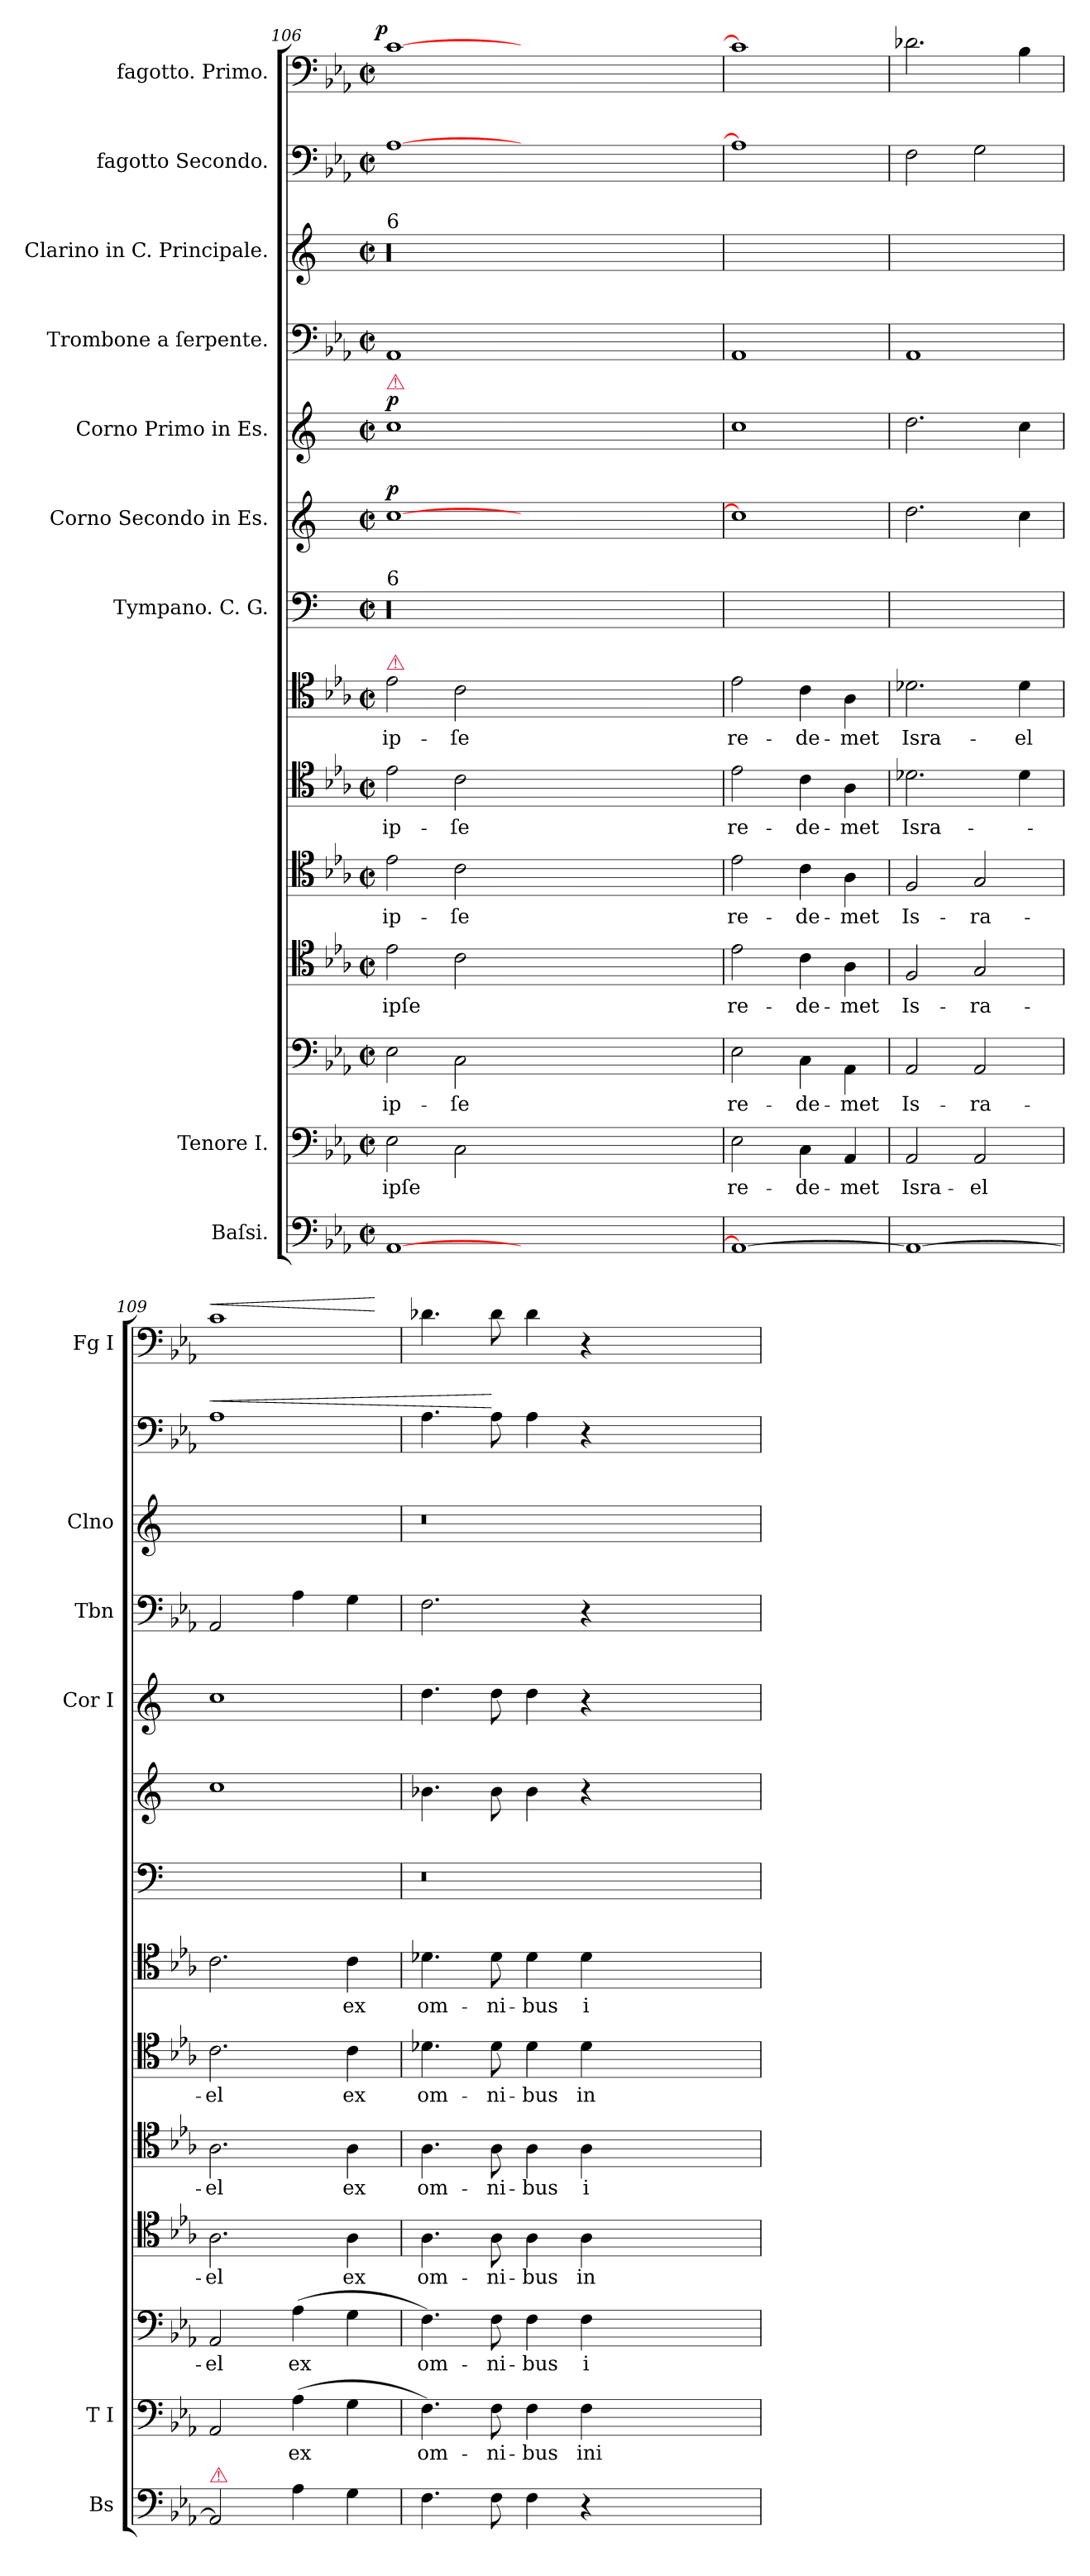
**kern	**kern	**text	**kern	**text	**kern	**text	**kern	**text	**kern	**text	**kern	**text	**kern	**kern	**dynam	**kern	**dynam	**kern	**kern	**kern	**dynam	**kern	**dynam
*part9	*part8	*part8	*part8	*part8	*part8	*part8	*part8	*part8	*part8	*part8	*part8	*part8	*part7	*part6	*part6	*part5	*part5	*part4	*part3	*part2	*part2	*part1	*part1
*staff14	*staff13	*staff13	*staff12	*staff12	*staff11	*staff11	*staff10	*staff10	*staff9	*staff9	*staff8	*staff8	*staff7	*staff6	*staff6	*staff5	*staff5	*staff4	*staff3	*staff2	*staff2	*staff1	*staff1
*I"Baſsi.	*I"Tenore I.	*	*	*	*	*	*	*	*	*	*	*	*I"Tympano. C. G.	*I"Corno Secondo in Es.	*	*I"Corno Primo in Es.	*	*I"Trombone a ſerpente.	*I"Clarino in C. Principale.	*I"fagotto Secondo.	*	*I"fagotto. Primo.	*
*I'Bs	*I'T I	*	*	*	*	*	*	*	*	*	*	*	*	*	*	*I'Cor I	*	*I'Tbn	*I'Clno	*	*	*I'Fg I	*
*clefF4	*clefF4	*	*clefF4	*	*clefC4	*	*clefC4	*	*clefC4	*	*clefC4	*	*clefF4	*clefG2	*	*clefG2	*	*clefF4	*clefG2	*clefF4	*	*clefF4	*
*	*	*	*	*	*	*	*	*	*	*	*	*	*	*ITrd5c9	*	*ITrd5c9	*	*	*	*	*	*	*
*k[b-e-a-]	*k[b-e-a-]	*	*k[b-e-a-]	*	*k[b-e-a-]	*	*k[b-e-a-]	*	*k[b-e-a-]	*	*k[b-e-a-]	*	*k[]	*k[b-e-a-]	*	*k[b-e-a-]	*	*k[b-e-a-]	*k[]	*k[b-e-a-]	*	*k[b-e-a-]	*
*E-:	*E-:	*	*E-:	*	*E-:	*	*E-:	*	*E-:	*	*E-:	*	*	*E-:	*	*E-:	*	*E-:	*	*E-:	*	*E-:	*
*M2/2	*M2/2	*	*M2/2	*	*M2/2	*	*M2/2	*	*M2/2	*	*M2/2	*	*M2/2	*M2/2	*	*M2/2	*	*M2/2	*M2/2	*M2/2	*	*M2/2	*
*met(c|)	*met(c|)	*	*met(c|)	*	*met(c|)	*	*met(c|)	*	*met(c|)	*	*met(c|)	*	*met(c|)	*met(c|)	*	*met(c|)	*	*met(c|)	*met(c|)	*met(c|)	*	*met(c|)	*
=106	=106	=106	=106	=106	=106	=106	=106	=106	=106	=106	=106	=106	=106	=106	=106	=106	=106	=106	=106	=106	=106	=106	=106
!	!	!	!	!	!	!	!	!	!	!	!	!	!	!	!	!	!	!	!LO:TX:a:t=6	!	!	!	!
!	!	!	!	!	!	!	!	!	!	!	!	!	!	!	!	!LO:TX:a:color=crimson:t=⚠	!	!	!	!	!	!	!
!	!	!	!	!	!	!	!	!	!	!	!	!	!LO:TX:a:t=6	!	!	!	!	!	!	!	!	!	!
!	!	!	!	!	!	!	!	!	!	!	!LO:TX:a:color=crimson:t=⚠	!	!	!	!	!	!	!	!	!	!	!	!
!	!	!	!	!	!	!	!	!	!	!	!	!	!	!	!LO:DY:a	!	!LO:DY:a	!	!	!	!	!	!LO:DY:a:rj
[1AA-\	2E-\	ipſe	2E-\	ip-	2e-\	ipſe	2e-\	ip-	2e-\	ip-	2e-\	ip-	00r	[1e-\	p	1e-/	p	1AA-/	00r	[1A-\	.	[1c\	p
.	2C\	.	2C\	-ſe	2c\	.	2c\	-ſe	2c\	-ſe	2c\	-ſe	.	.	.	.	.	.	.	.	.	.	.
0.ryy	0.ryy	.	0.ryy	.	0.ryy	.	0.ryy	.	0.ryy	.	0.ryy	.	.	0.ryy	.	0.ryy	.	0.ryy	.	0.ryy	.	0.ryy	.
=107	=107	=107	=107	=107	=107	=107	=107	=107	=107	=107	=107	=107	=107	=107	=107	=107	=107	=107	=107	=107	=107	=107	=107
1AA-\_	2E-\	re-	2E-\	re-	2e-\	re-	2e-\	re-	2e-\	re-	2e-\	re-	1ryy	1e-]	.	1e-/	.	1AA-/	1ryy	1A-\]	.	1c\]	.
.	4C\	-de-	4C\	-de-	4c\	-de-	4c\	-de-	4c\	-de-	4c\	-de-	.	.	.	.	.	.	.	.	.	.	.
.	4AA-/	-met	4AA-\	-met	4A-\	-met	4A-\	-met	4A-\	-met	4A-\	-met	.	.	.	.	.	.	.	.	.	.	.
=108	=108	=108	=108	=108	=108	=108	=108	=108	=108	=108	=108	=108	=108	=108	=108	=108	=108	=108	=108	=108	=108	=108	=108
1AA-\_	2AA-/	Isra-	2AA-/	Is-	2F/	Is-	2F/	Is-	2.d-X\	Isra-	2.d-X\	Isra-	1ryy	2.f\	.	2.f\	.	1AA-/	1ryy	2F\	.	2.d-X\	.
.	2AA-/	-el	2AA-/	-ra-	2G/	-ra-	2G/	-ra-	.	.	.	.	.	.	.	.	.	.	.	2G\	.	.	.
.	.	.	.	.	.	.	.	.	4d-\	.	4d-\	-el	.	4e-\	.	4e-\	.	.	.	.	.	4B-\	.
=109	=109	=109	=109	=109	=109	=109	=109	=109	=109	=109	=109	=109	=109	=109	=109	=109	=109	=109	=109	=109	=109	=109	=109
!LO:TX:a:color=crimson:t=⚠	!	!	!	!	!	!	!	!	!	!	!	!	!	!	!	!	!	!	!	!	!	!	!
!	!	!	!	!	!	!	!	!	!	!	!	!	!	!	!	!	!	!	!	!	!LO:HP:a	!	!LO:HP:a
2AA-/]	2AA-/	.	2AA-/	-el	2.A-\	-el	2.A-\	-el	2.c\	-el	2.c\	.	1ryy	1e-	.	1e-/	.	2AA-/	1ryy	1A-\	<	1c\	<
4A-\	(>4A-\	ex	(>4A-\	ex	.	.	.	.	.	.	.	.	.	.	.	.	.	4A-\	.	.	.	.	.
4G\	4G\	.	4G\	.	4A-\	ex	4A-\	ex	4c\	ex	4c\	ex	.	.	.	.	.	4G\	.	.	.	.	.
.	.	.	.	.	.	.	.	.	.	.	.	.	.	.	.	.	.	.	.	.	.	.	[
=110	=110	=110	=110	=110	=110	=110	=110	=110	=110	=110	=110	=110	=110	=110	=110	=110	=110	=110	=110	=110	=110	=110	=110
4.F\	4.F\)	om-	4.F\)	om-	4.A-\	om-	4.A-\	om-	4.d-X\	om-	4.d-X\	om-	0r	4.d-X\	.	4.f\	.	2.F\	0r	4.A-\	.	4.d-X\	.
8F\	8F\	-ni-	8F\	-ni-	8A-\	-ni-	8A-\	-ni-	8d-\	-ni-	8d-\	-ni-	.	8d-\	.	8f\	.	.	.	8A-\	[	8d-\	.
4F\	4F\	-bus	4F\	-bus	4A-\	-bus	4A-\	-bus	4d-\	-bus	4d-\	-bus	.	4d-\	.	4f\	.	.	.	4A-\	.	4d-\	.
4r	4F\	ini-	4F\	i-	4A-\	in-	4A-\	i-	4d-\	in-	4d-\	i-	.	4r	.	4r	.	4r	.	4r	.	4r	.
1ryy	1ryy	.	1ryy	.	1ryy	.	1ryy	.	1ryy	.	1ryy	.	.	1ryy	.	1ryy	.	1ryy	.	1ryy	.	1ryy	.
=	=	=	=	=	=	=	=	=	=	=	=	=	=	=	=	=	=	=	=	=	=	=	=
*-	*-	*-	*-	*-	*-	*-	*-	*-	*-	*-	*-	*-	*-	*-	*-	*-	*-	*-	*-	*-	*-	*-	*-
